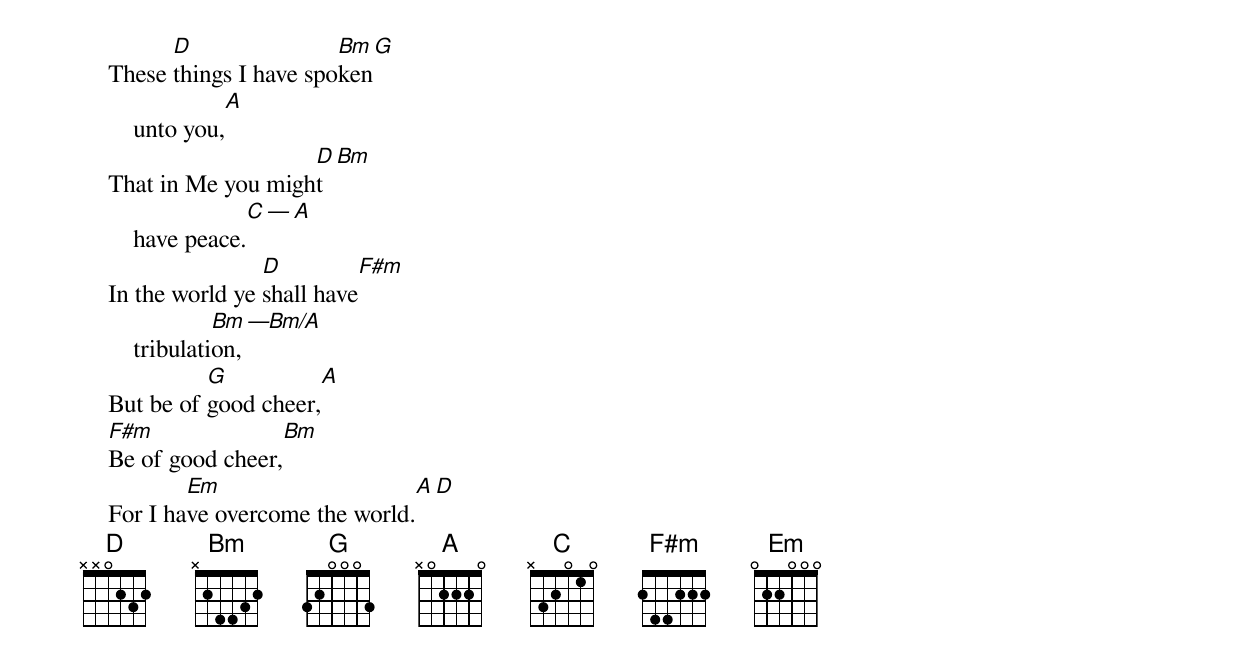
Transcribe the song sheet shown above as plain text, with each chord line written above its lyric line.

          D                Bm             G
    These things I have spoken
                    A
        unto you,
                       D              Bm
    That in Me you might
                     C   — A
        have peace.
                    D                          F#m
    In the world ye shall have
                 Bm     —Bm/A
        tribulation,
              G                       A
    But be of good cheer,
    F#m                     Bm
    Be of good cheer,
            Em                    A                 D
    For I have overcome the world.
